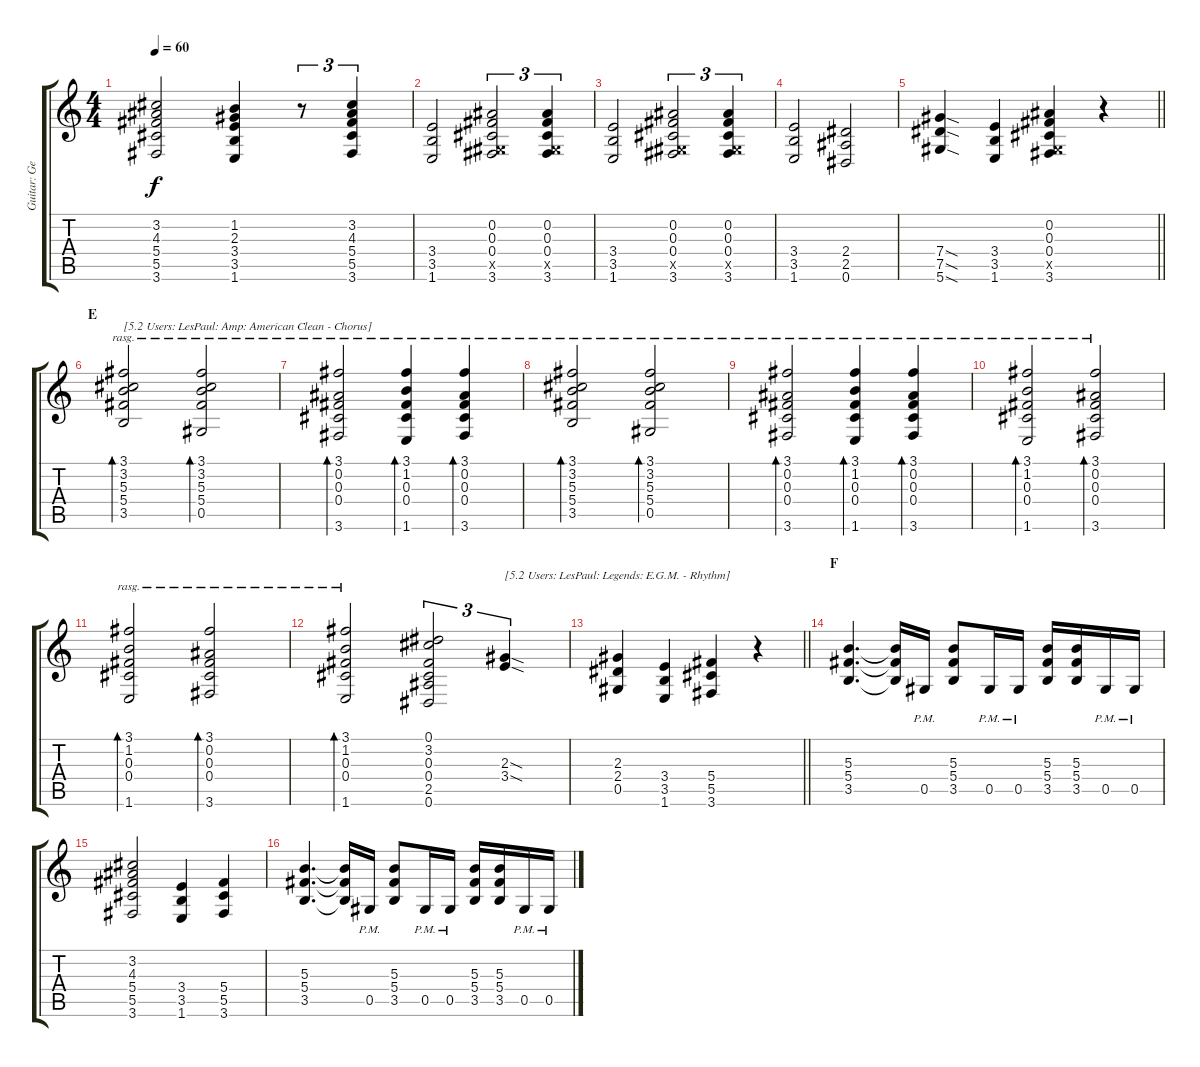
\track ("Guitar: George" "Guitar: Ge") {instrument distortionguitar}
\staff {score tabs}
\tuning (Eb4 Bb3 Gb3 Db3 Ab2 Eb2) {hide}
\ts (4 4)
\tempo 60
\clef g2
\ks c
(3.2 4.3 5.4 5.5 3.6).2{dy f} (1.2 2.3 3.4 3.5 1.6).4 r.8{tu (3 2)} (3.2 4.3 5.4 5.5 3.6).4{tu (3 2)} |
(3.4 3.5 1.6).2 (0.2 0.3 0.4 0.5{x} 3.6).2{tu (3 2)} (0.2 0.3 0.4 0.5{x} 3.6).4{tu (3 2)} |
(3.4 3.5 1.6).2 (0.2 0.3 0.4 0.5{x} 3.6).2{tu (3 2)} (0.2 0.3 0.4 0.5{x} 3.6).4{tu (3 2)} |
(3.4 3.5 1.6).2 (2.4 2.5 0.6).2 |
\barLineRight lightlight
(7.4{sod} 7.5{sod} 5.6{sod}).4 (3.4 3.5 1.6).4 (0.2 0.3 0.4 0.5{x} 3.6).4 r.4 |
\section ("" "E")
(3.1 3.2 5.3 5.4 3.5).2{bd 480 rasg ii txt "[5.2 Users: LesPaul: Amp: American Clean - Chorus]" instrument electricguitarclean} (3.1 3.2 5.3 5.4 0.5).2{bd 480 rasg ii} |
(3.1 0.2 0.3 0.4 3.6).2{bd 480 rasg ii} (3.1 1.2 0.3 0.4 1.6).4{bd 480 rasg ii} (3.1 0.2 0.3 0.4 3.6).4{bd 480 rasg ii} |
(3.1 3.2 5.3 5.4 3.5).2{bd 480 rasg ii} (3.1 3.2 5.3 5.4 0.5).2{bd 480 rasg ii} |
(3.1 0.2 0.3 0.4 3.6).2{bd 480 rasg ii} (3.1 1.2 0.3 0.4 1.6).4{bd 480 rasg ii} (3.1 0.2 0.3 0.4 3.6).4{bd 480 rasg ii} |
(3.1 1.2 0.3 0.4 1.6).2{bd 480 rasg ii} (3.1 0.2 0.3 0.4 3.6).2{bd 480 rasg ii} |
(3.1 1.2 0.3 0.4 1.6).2{bd 480 rasg ii} (3.1 0.2 0.3 0.4 3.6).2{bd 480 rasg ii} |
(3.1 1.2 0.3 0.4 1.6).2{bd 480 rasg ii} (0.1 3.2 0.3 0.4 2.5 0.6).2{tu (3 2)} (2.3{sod} 3.4{sod}).4{tu (3 2) txt "[5.2 Users: LesPaul: Legends: E.G.M. - Rhythm]" volume 13 instrument distortionguitar} |
\barLineRight lightlight
(2.3 2.4 0.5).4 (3.4 3.5 1.6).4 (5.4 5.5 3.6).4 r.4 |
\section ("" "F")
(5.3 5.4 3.5).4{d} (5.3{t} 5.4{t} 3.5{t}).16 0.5{pm}.16 (5.3 5.4 3.5).8 0.5{pm}.16 0.5{pm}.16 (5.3 5.4 3.5).16 (5.3 5.4 3.5).16 0.5{pm}.16 0.5{pm}.16 |
(3.2 4.3 5.4 5.5 3.6).2 (3.4 3.5 1.6).4 (5.4 5.5 3.6).4 |
(5.3 5.4 3.5).4{d} (5.3{t} 5.4{t} 3.5{t}).16 0.5{pm}.16 (5.3 5.4 3.5).8 0.5{pm}.16 0.5{pm}.16 (5.3 5.4 3.5).16 (5.3 5.4 3.5).16 0.5{pm}.16 0.5{pm}.16
